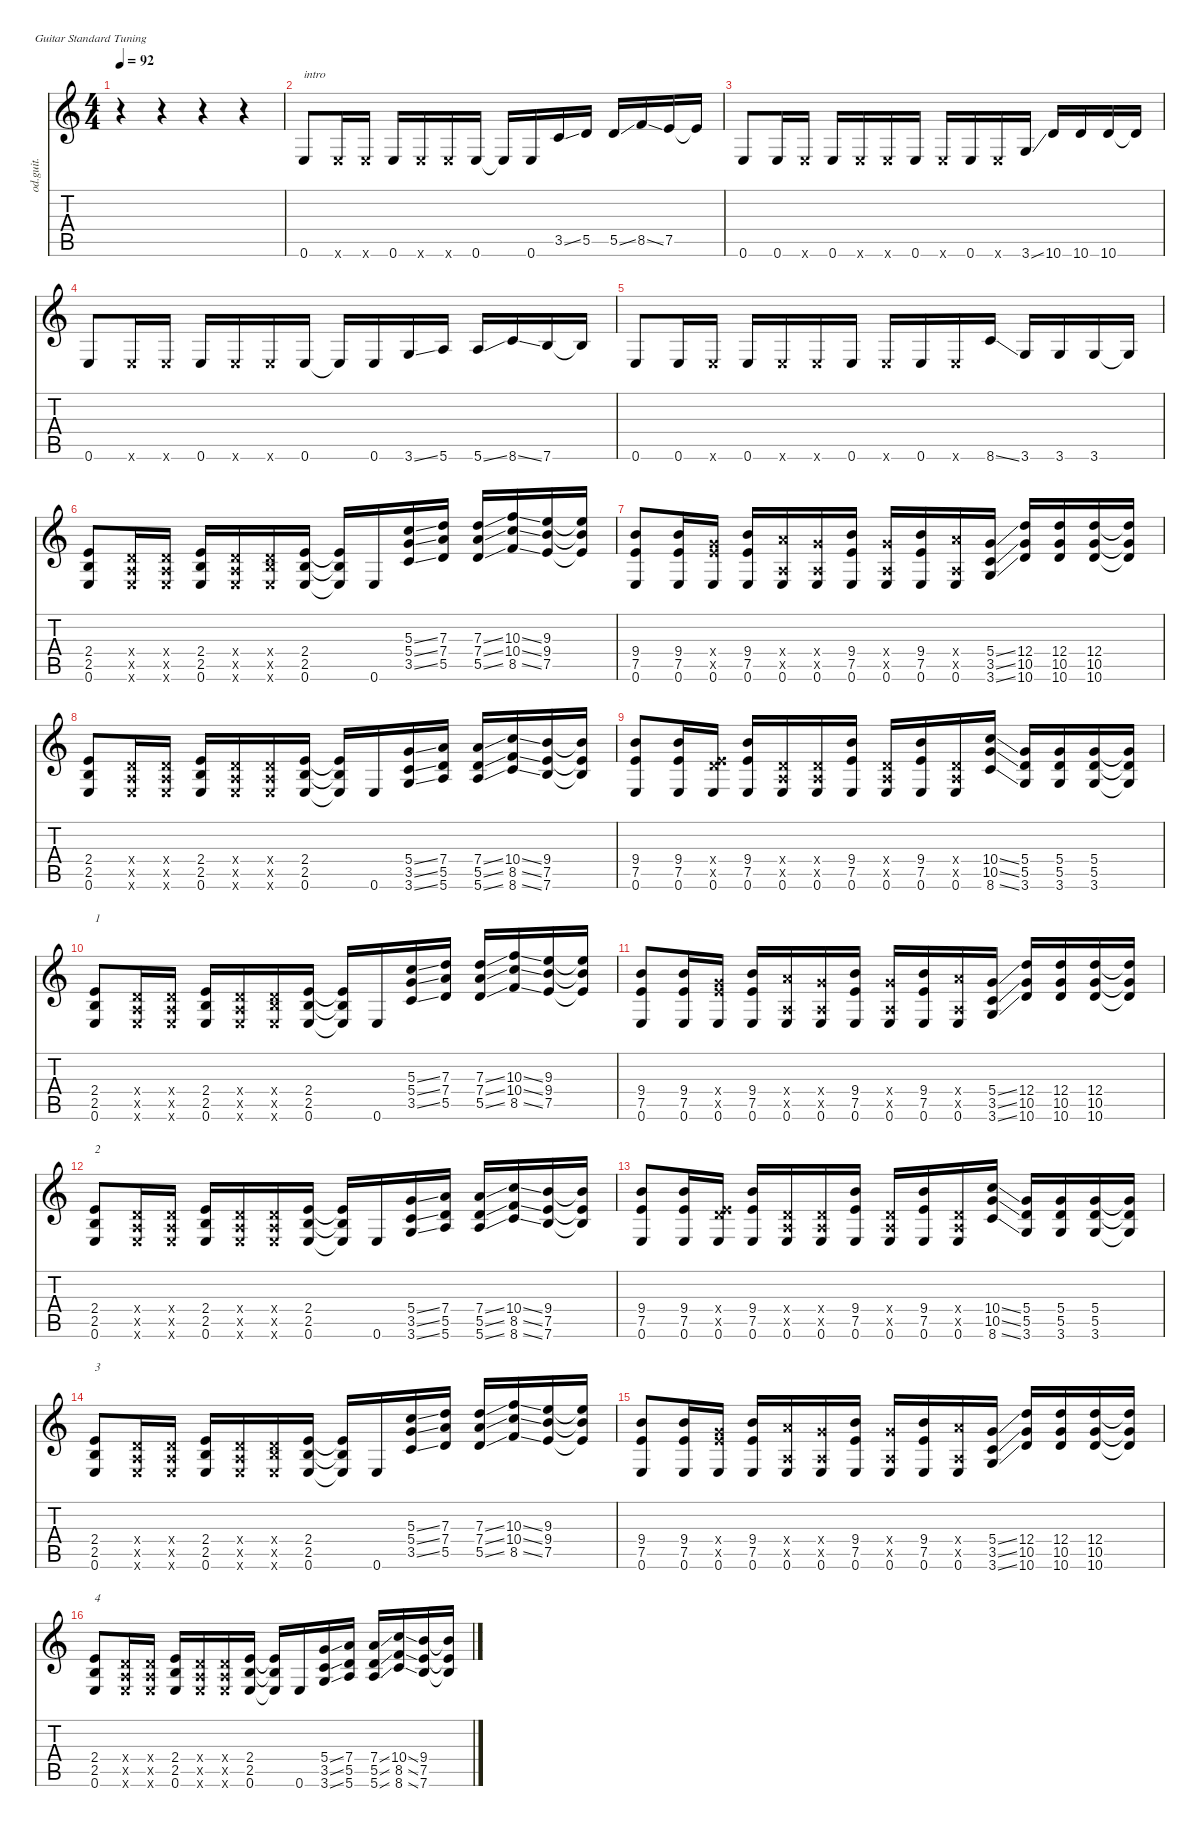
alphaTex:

\defaultSystemsLayout 4
\hideDynamics
\bracketExtendMode nobrackets
\otherSystemsTrackNameOrientation horizontal
\track ("rythm guitar" "od.guit.") {instrument overdrivenguitar}
\staff {score tabs}
\tuning (E4 B3 G3 D3 A2 E2)
\ts (4 4)
\beaming (8 2 2 2 2)
\tempo 92
\clef g2
\ks c
r.4{dy f instrument overdrivenguitar beam Down} r.4{beam Down} r.4{beam Down} r.4{beam Down} |
0.6.8{txt "intro" beam Up} 0.6{x}.16{beam Up} 0.6{x}.16{beam Up} 0.6.16{beam Up} 0.6{x}.16{beam Up} 0.6{x}.16{beam Up} 0.6.16{beam Up} 0.6{t}.16{beam Up} 0.6.16{beam Up} 3.5{ss}.16{beam Up} 5.5.16{beam Up} 5.5{ss}.16{beam Up} 8.5{ss}.16{beam Up} 7.5.16{beam Up} 7.5{t}.16{beam Up} |
0.6.8{beam Up} 0.6.16{beam Up} 0.6{x}.16{beam Up} 0.6.16{beam Up} 0.6{x}.16{beam Up} 0.6{x}.16{beam Up} 0.6.16{beam Up} 0.6{x}.16{beam Up} 0.6.16{beam Up} 0.6{x}.16{beam Up} 3.6{ss}.16{beam Up} 10.6.16{beam Up} 10.6.16{beam Up} 10.6.16{beam Up} 10.6{t}.16{beam Up} |
0.6.8{beam Up} 0.6{x}.16{beam Up} 0.6{x}.16{beam Up} 0.6.16{beam Up} 0.6{x}.16{beam Up} 0.6{x}.16{beam Up} 0.6.16{beam Up} 0.6{t}.16{beam Up} 0.6.16{beam Up} 3.6{ss}.16{beam Up} 5.6.16{beam Up} 5.6{ss}.16{beam Up} 8.6{ss}.16{beam Up} 7.6.16{beam Up} 7.6{t}.16{beam Up} |
0.6.8{beam Up} 0.6.16{beam Up} 0.6{x}.16{beam Up} 0.6.16{beam Up} 0.6{x}.16{beam Up} 0.6{x}.16{beam Up} 0.6.16{beam Up} 0.6{x}.16{beam Up} 0.6.16{beam Up} 0.6{x}.16{beam Up} 8.6{ss}.16{beam Up} 3.6.16{beam Up} 3.6.16{beam Up} 3.6.16{beam Up} 3.6{t}.16{beam Up} |
(2.4 2.5 0.6).8{beam Up} (0.4{x} 0.5{x} 0.6{x}).16{beam Up} (0.4{x} 0.5{x} 0.6{x}).16{beam Up} (2.4 2.5 0.6).16{beam Up} (0.4{x} 0.5{x} 0.6{x}).16{beam Up} (0.4{x} 2.5{x} 0.6{x}).16{beam Up} (2.4 2.5 0.6).16{beam Up} (2.4{t} 2.5{t} 0.6{t}).16{beam Up} 0.6.16{beam Up} (5.3{ss} 5.4{ss} 3.5{ss}).16{beam Up} (7.3 7.4 5.5).16{beam Up} (7.3{ss} 7.4{ss} 5.5{ss}).16{beam Up} (10.3{ss} 10.4{ss} 8.5{ss}).16{beam Up} (9.3 9.4 7.5).16{beam Up} (9.3{t} 9.4{t} 7.5{t}).16{beam Up} |
(9.4 7.5 0.6).8{beam Up} (9.4 7.5 0.6).16{beam Up} (5.4{x} 7.5{x} 0.6).16{beam Up} (9.4 7.5 0.6).16{beam Up} (7.4{x} 0.5{x} 0.6).16{beam Up} (5.4{x} 0.5{x} 0.6).16{beam Up} (9.4 7.5 0.6).16{beam Up} (5.4{x} 0.5{x} 0.6).16{beam Up} (9.4 7.5 0.6).16{beam Up} (7.4{x} 0.5{x} 0.6).16{beam Up} (5.4{ss} 3.5{ss} 3.6{ss}).16{beam Up} (12.4 10.5 10.6).16{beam Up} (12.4 10.5 10.6).16{beam Up} (12.4 10.5 10.6).16{beam Up} (12.4{t} 10.5{t} 10.6{t}).16{beam Up} |
(2.4 2.5 0.6).8{beam Up} (0.4{x} 0.5{x} 0.6{x}).16{beam Up} (0.4{x} 0.5{x} 0.6{x}).16{beam Up} (2.4 2.5 0.6).16{beam Up} (0.4{x} 0.5{x} 0.6{x}).16{beam Up} (0.4{x} 0.5{x} 0.6{x}).16{beam Up} (2.4 2.5 0.6).16{beam Up} (2.4{t} 2.5{t} 0.6{t}).16{beam Up} 0.6.16{beam Up} (5.4{ss} 3.5{ss} 3.6{ss}).16{beam Up} (7.4 5.5 5.6).16{beam Up} (7.4{ss} 5.5{ss} 5.6{ss}).16{beam Up} (10.4{ss} 8.5{ss} 8.6{ss}).16{beam Up} (9.4 7.5 7.6).16{beam Up} (9.4{t} 7.5{t} 7.6{t}).16{beam Up} |
(9.4 7.5 0.6).8{beam Up} (9.4 7.5 0.6).16{beam Up} (0.4{x} 7.5{x} 0.6).16{beam Up} (9.4 7.5 0.6).16{beam Up} (0.4{x} 0.5{x} 0.6).16{beam Up} (0.4{x} 0.5{x} 0.6).16{beam Up} (9.4 7.5 0.6).16{beam Up} (0.4{x} 0.5{x} 0.6).16{beam Up} (9.4 7.5 0.6).16{beam Up} (0.4{x} 0.5{x} 0.6).16{beam Up} (10.4{ss} 10.5{ss} 8.6{ss}).16{beam Up} (5.4 5.5 3.6).16{beam Up} (5.4 5.5 3.6).16{beam Up} (5.4 5.5 3.6).16{beam Up} (5.4{t} 5.5{t} 3.6{t}).16{beam Up} |
(2.4 2.5 0.6).8{txt "1" beam Up} (0.4{x} 0.5{x} 0.6{x}).16{beam Up} (0.4{x} 0.5{x} 0.6{x}).16{beam Up} (2.4 2.5 0.6).16{beam Up} (0.4{x} 0.5{x} 0.6{x}).16{beam Up} (0.4{x} 2.5{x} 0.6{x}).16{beam Up} (2.4 2.5 0.6).16{beam Up} (2.4{t} 2.5{t} 0.6{t}).16{beam Up} 0.6.16{beam Up} (5.3{ss} 5.4{ss} 3.5{ss}).16{beam Up} (7.3 7.4 5.5).16{beam Up} (7.3{ss} 7.4{ss} 5.5{ss}).16{beam Up} (10.3{ss} 10.4{ss} 8.5{ss}).16{beam Up} (9.3 9.4 7.5).16{beam Up} (9.3{t} 9.4{t} 7.5{t}).16{beam Up} |
(9.4 7.5 0.6).8{beam Up} (9.4 7.5 0.6).16{beam Up} (5.4{x} 7.5{x} 0.6).16{beam Up} (9.4 7.5 0.6).16{beam Up} (7.4{x} 0.5{x} 0.6).16{beam Up} (5.4{x} 0.5{x} 0.6).16{beam Up} (9.4 7.5 0.6).16{beam Up} (5.4{x} 0.5{x} 0.6).16{beam Up} (9.4 7.5 0.6).16{beam Up} (7.4{x} 0.5{x} 0.6).16{beam Up} (5.4{ss} 3.5{ss} 3.6{ss}).16{beam Up} (12.4 10.5 10.6).16{beam Up} (12.4 10.5 10.6).16{beam Up} (12.4 10.5 10.6).16{beam Up} (12.4{t} 10.5{t} 10.6{t}).16{beam Up} |
(2.4 2.5 0.6).8{txt "2" beam Up} (0.4{x} 0.5{x} 0.6{x}).16{beam Up} (0.4{x} 0.5{x} 0.6{x}).16{beam Up} (2.4 2.5 0.6).16{beam Up} (0.4{x} 0.5{x} 0.6{x}).16{beam Up} (0.4{x} 0.5{x} 0.6{x}).16{beam Up} (2.4 2.5 0.6).16{beam Up} (2.4{t} 2.5{t} 0.6{t}).16{beam Up} 0.6.16{beam Up} (5.4{ss} 3.5{ss} 3.6{ss}).16{beam Up} (7.4 5.5 5.6).16{beam Up} (7.4{ss} 5.5{ss} 5.6{ss}).16{beam Up} (10.4{ss} 8.5{ss} 8.6{ss}).16{beam Up} (9.4 7.5 7.6).16{beam Up} (9.4{t} 7.5{t} 7.6{t}).16{beam Up} |
(9.4 7.5 0.6).8{beam Up} (9.4 7.5 0.6).16{beam Up} (0.4{x} 7.5{x} 0.6).16{beam Up} (9.4 7.5 0.6).16{beam Up} (0.4{x} 0.5{x} 0.6).16{beam Up} (0.4{x} 0.5{x} 0.6).16{beam Up} (9.4 7.5 0.6).16{beam Up} (0.4{x} 0.5{x} 0.6).16{beam Up} (9.4 7.5 0.6).16{beam Up} (0.4{x} 0.5{x} 0.6).16{beam Up} (10.4{ss} 10.5{ss} 8.6{ss}).16{beam Up} (5.4 5.5 3.6).16{beam Up} (5.4 5.5 3.6).16{beam Up} (5.4 5.5 3.6).16{beam Up} (5.4{t} 5.5{t} 3.6{t}).16{beam Up} |
(2.4 2.5 0.6).8{txt "3" beam Up} (0.4{x} 0.5{x} 0.6{x}).16{beam Up} (0.4{x} 0.5{x} 0.6{x}).16{beam Up} (2.4 2.5 0.6).16{beam Up} (0.4{x} 0.5{x} 0.6{x}).16{beam Up} (0.4{x} 2.5{x} 0.6{x}).16{beam Up} (2.4 2.5 0.6).16{beam Up} (2.4{t} 2.5{t} 0.6{t}).16{beam Up} 0.6.16{beam Up} (5.3{ss} 5.4{ss} 3.5{ss}).16{beam Up} (7.3 7.4 5.5).16{beam Up} (7.3{ss} 7.4{ss} 5.5{ss}).16{beam Up} (10.3{ss} 10.4{ss} 8.5{ss}).16{beam Up} (9.3 9.4 7.5).16{beam Up} (9.3{t} 9.4{t} 7.5{t}).16{beam Up} |
(9.4 7.5 0.6).8{beam Up} (9.4 7.5 0.6).16{beam Up} (5.4{x} 7.5{x} 0.6).16{beam Up} (9.4 7.5 0.6).16{beam Up} (7.4{x} 0.5{x} 0.6).16{beam Up} (5.4{x} 0.5{x} 0.6).16{beam Up} (9.4 7.5 0.6).16{beam Up} (5.4{x} 0.5{x} 0.6).16{beam Up} (9.4 7.5 0.6).16{beam Up} (7.4{x} 0.5{x} 0.6).16{beam Up} (5.4{ss} 3.5{ss} 3.6{ss}).16{beam Up} (12.4 10.5 10.6).16{beam Up} (12.4 10.5 10.6).16{beam Up} (12.4 10.5 10.6).16{beam Up} (12.4{t} 10.5{t} 10.6{t}).16{beam Up} |
(2.4 2.5 0.6).8{txt "4" beam Up} (0.4{x} 0.5{x} 0.6{x}).16{beam Up} (0.4{x} 0.5{x} 0.6{x}).16{beam Up} (2.4 2.5 0.6).16{beam Up} (0.4{x} 0.5{x} 0.6{x}).16{beam Up} (0.4{x} 0.5{x} 0.6{x}).16{beam Up} (2.4 2.5 0.6).16{beam Up} (2.4{t} 2.5{t} 0.6{t}).16{beam Up} 0.6.16{beam Up} (5.4{ss} 3.5{ss} 3.6{ss}).16{beam Up} (7.4 5.5 5.6).16{beam Up} (7.4{ss} 5.5{ss} 5.6{ss}).16{beam Up} (10.4{ss} 8.5{ss} 8.6{ss}).16{beam Up} (9.4 7.5 7.6).16{beam Up} (9.4{t} 7.5{t} 7.6{t}).16{beam Up}
